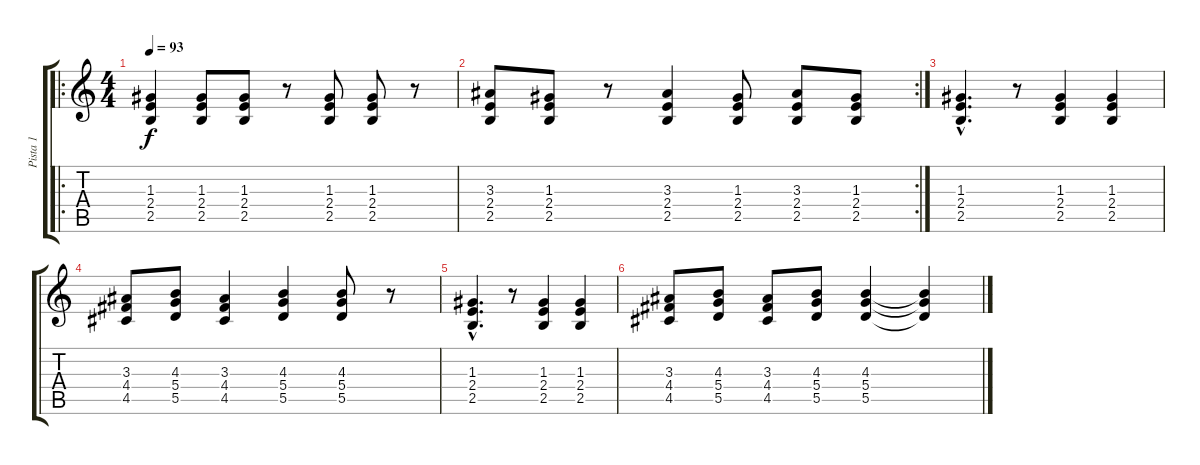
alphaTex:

\track ("Pista 1" "Pista 1") {instrument distortionguitar}
\staff {score tabs}
\tuning (E4 B3 G3 D3 A2 E2) {hide}
\ro
\ts (4 4)
\tempo 93
\clef g2
\ks c
(1.3 2.4 2.5).4{dy f} (1.3 2.4 2.5).8 (1.3 2.4 2.5).8 r.8 (1.3 2.4 2.5).8 (1.3 2.4 2.5).8 r.8 |
\rc 2
(3.3 2.4 2.5).8 (1.3 2.4 2.5).8 r.8 (3.3 2.4 2.5).4 (1.3 2.4 2.5).8 (3.3 2.4 2.5).8 (1.3 2.4 2.5).8 |
(1.3{hac} 2.4{hac} 2.5{hac}).4{d} r.8 (1.3 2.4 2.5).4 (1.3 2.4 2.5).4 |
(3.3 4.4 4.5).8 (4.3 5.4 5.5).8 (3.3 4.4 4.5).4 (4.3 5.4 5.5).4 (4.3 5.4 5.5).8 r.8 |
(1.3{hac} 2.4{hac} 2.5{hac}).4{d} r.8 (1.3 2.4 2.5).4 (1.3 2.4 2.5).4 |
(3.3 4.4 4.5).8 (4.3 5.4 5.5).8 (3.3 4.4 4.5).8 (4.3 5.4 5.5).8 (4.3 5.4 5.5).4 (4.3{t} 5.4{t} 5.5{t}).4
